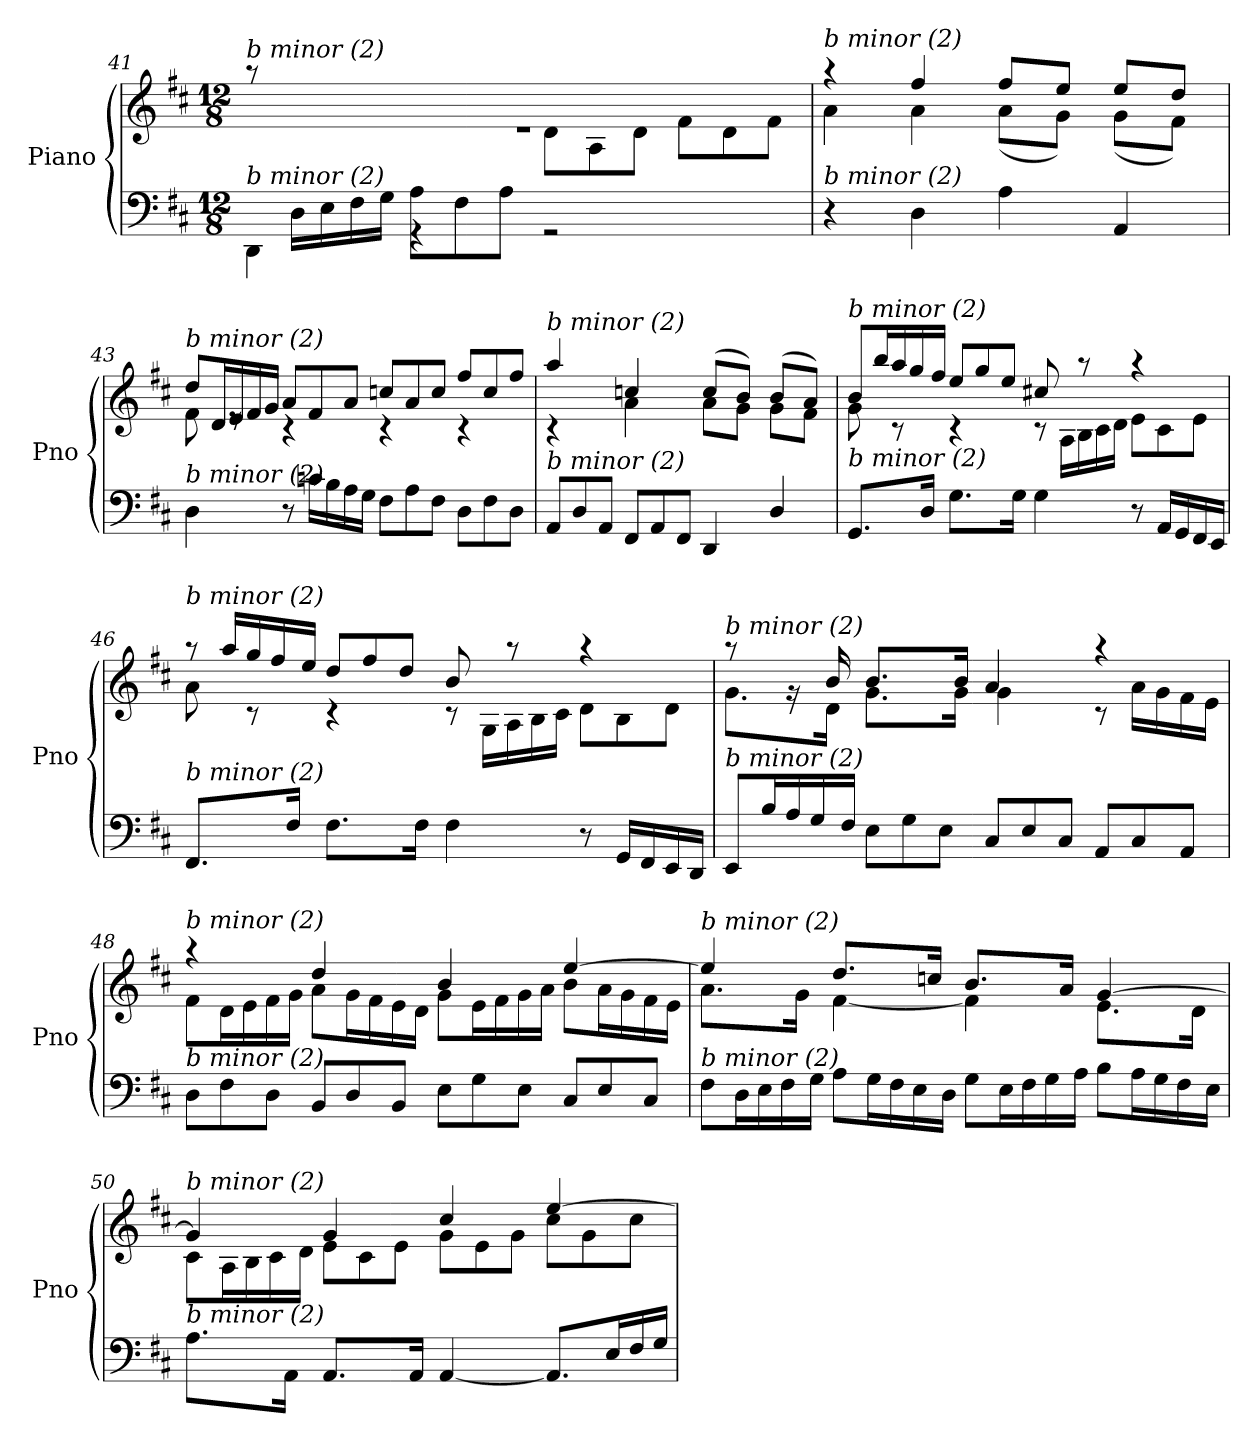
**kern	**kern
*part1	*part1
*staff2	*staff1
*I"Piano	*
*I'Pno	*
!!LO:LB:g=z
*clefF4	*clefG2
*k[f#c#]	*k[f#c#]
*D:	*D:
*M12/8	*M12/8
=41	=41
*^	*
*	*Xtuplet	*
*	*	*^
!	!	!LO:TX:i:t=b minor (2)	!
!LO:TX:i:t=b minor (2)	!	!	!
8ryy	8%3DD\	1.re	8raa
16D\LL	.	.	2ryy
16E\	.	.	.
16F#\	.	.	.
16G\JJ	.	.	.
8A\L	8%3rGG	.	.
8F#\	.	.	.
8A\J	.	.	8ryy
2.ryy	4%3rGG	.	8d\L
.	.	.	8A\
.	.	.	8d\J
.	.	.	8f#\L
.	.	.	8d\
.	.	.	8f#\J
*v	*v	*	*
=42	=42	=42
*	*Xtuplet	*
!	!LO:TX:i:t=b minor (2)	!
!LO:TX:i:t=b minor (2)	!	!
8%3r	8%3raa	8%3a\
8%3D\	8%3ff#/	8%3a\
8%3A\	16%3ff#/L	(<16%3a\L
.	16%3ee/J	16%3g\J)
8%3AA/	16%3ee/L	(<16%3g\L
.	16%3dd/J	16%3f#\J)
=43	=43	=43
!	!LO:TX:i:t=b minor (2)	!
!LO:TX:i:t=b minor (2)	!	!
8%3D\	8dd/L	16%3f#\
.	16d/L	.
.	16e/	16%3re
.	16f#/	.
.	16g/JJ	.
8r	8a/L	8%3rc
16cn\LL	8f#/	.
16B\	.	.
16A\	8a/J	.
16G\JJ	.	.
8F#\L	8ccn/L	8%3rc
8A\	8a/	.
8F#\J	8cc/J	.
8D\L	8ff#/L	8%3rc
8F#\	8cc/	.
8D\J	8ff#/J	.
!!LO:LB:g=z	!!
=44	=44	=44
!	!LO:TX:i:t=b minor (2)	!
!LO:TX:i:t=b minor (2)	!	!
8AA/L	8%3aa/	8%3rc
8D/	.	.
8AA/J	.	.
8FF#/L	8%3ccn/	8%3a\
8AA/	.	.
8FF#/J	.	.
8%3DD/	(>16%3cc/L	16%3a\L
.	16%3b/J)	16%3g\J
8%3D/	(>16%3b/L	16%3g\L
.	16%3a/J)	16%3f#\J
=45	=45	=45
!	!LO:TX:i:t=b minor (2)	!
!LO:TX:i:t=b minor (2)	!	!
16%3.GG/L	8b/L	16%3g\
.	16bb/L	.
.	16aa/	16%3rc
.	16gg/	.
32%3D/Jk	.	.
.	16ff#/JJ	.
16%3.G\L	8ee/L	8%3rc
.	8gg/	.
.	8ee/J	.
32%3G\Jk	.	.
8%3G\	16%3cc#X/	8rc
.	.	16A\LL
.	16%3raa	16B\
.	.	16c#\
.	.	16d\JJ
8r	8%3raa	8e\L
16AA/LL	.	8c#\
16GG/	.	.
16FF#/	.	8e\J
16EE/JJ	.	.
!!LO:PB:g=z	!!
=46	=46	=46
!	!LO:TX:i:t=b minor (2)	!
!LO:TX:i:t=b minor (2)	!	!
16%3.FF#/L	8raa	16%3a\
.	16aa/LL	.
.	16gg/	16%3rc
.	16ff#/	.
32%3F#/Jk	.	.
.	16ee/JJ	.
16%3.F#\L	8dd/L	8%3rc
.	8ff#/	.
.	8dd/J	.
32%3F#\Jk	.	.
8%3F#\	16%3b/	8rc
.	.	16G\LL
.	16%3raa	16A\
.	.	16B\
.	.	16c#\JJ
8r	8%3raa	8d\L
16GG/LL	.	8B\
16FF#/	.	.
16EE/	.	8d\J
16DD/JJ	.	.
!!LO:LB:g=z	!!
=47	=47	=47
!	!LO:TX:i:t=b minor (2)	!
!LO:TX:i:t=b minor (2)	!	!
8EE/L	16%3raa	16%3.g\L
16B/L	.	.
16A/	32%3rg	.
16G/	.	.
.	32%3b/	32%3d\Jk
16F#/JJ	.	.
8E\L	16%3.b/L	16%3.g\L
8G\	.	.
8E\J	.	.
.	32%3b/Jk	32%3g\Jk
8C#/L	8%3a/	8%3g\
8E/	.	.
8C#/J	.	.
8AA/L	8%3raa	8rc
8C#/	.	16a\LL
.	.	16g\
8AA/J	.	16f#\
.	.	16e\JJ
=48	=48	=48
!	!LO:TX:i:t=b minor (2)	!
!LO:TX:i:t=b minor (2)	!	!
8D\L	8%3raa	8f#\L
8F#\	.	16d\L
.	.	16e\
8D\J	.	16f#\
.	.	16g\JJ
8BB/L	8%3dd/	8a\L
8D/	.	16g\L
.	.	16f#\
8BB/J	.	16e\
.	.	16d\JJ
8E\L	8%3b/	8g\L
8G\	.	16e\L
.	.	16f#\
8E\J	.	16g\
.	.	16a\JJ
8C#/L	[8%3ee/	8b\L
8E/	.	16a\L
.	.	16g\
8C#/J	.	16f#\
.	.	16e\JJ
!!LO:LB:g=z	!!
=49	=49	=49
!	!LO:TX:i:t=b minor (2)	!
!LO:TX:i:t=b minor (2)	!	!
8F#\L	8%3ee/]	16%3.a\L
16D\L	.	.
16E\	.	.
16F#\	.	.
.	.	32%3g\Jk
16G\JJ	.	.
8A\L	16%3.dd/L	[8%3f#\
16G\L	.	.
16F#\	.	.
16E\	.	.
.	32%3ccn/Jk	.
16D\JJ	.	.
8G\L	16%3.b/L	8%3f#\]
16E\L	.	.
16F#\	.	.
16G\	.	.
.	32%3a/Jk	.
16A\JJ	.	.
8B\L	[8%3g/	16%3.e\L
16A\L	.	.
16G\	.	.
16F#\	.	.
.	.	32%3d\Jk
16E\JJ	.	.
=50	=50	=50
!	!LO:TX:i:t=b minor (2)	!
!LO:TX:i:t=b minor (2)	!	!
16%3.A\L	8%3g/]	8c#\L
.	.	16A\L
.	.	16B\
.	.	16c#\
32%3AA\Jk	.	.
.	.	16d\JJ
16%3.AA/L	8%3g/	8e\L
.	.	8c#\
.	.	8e\J
32%3AA/Jk	.	.
[8%3AA/	8%3cc#/	8g\L
.	.	8e\
.	.	8g\J
8.AA/L]	[8%3ee/	8cc#\L
.	.	8g\
16E/L	.	.
16F#/	.	8cc#\J
16G/JJ	.	.
*	*v	*v
=	=
*-	*-
